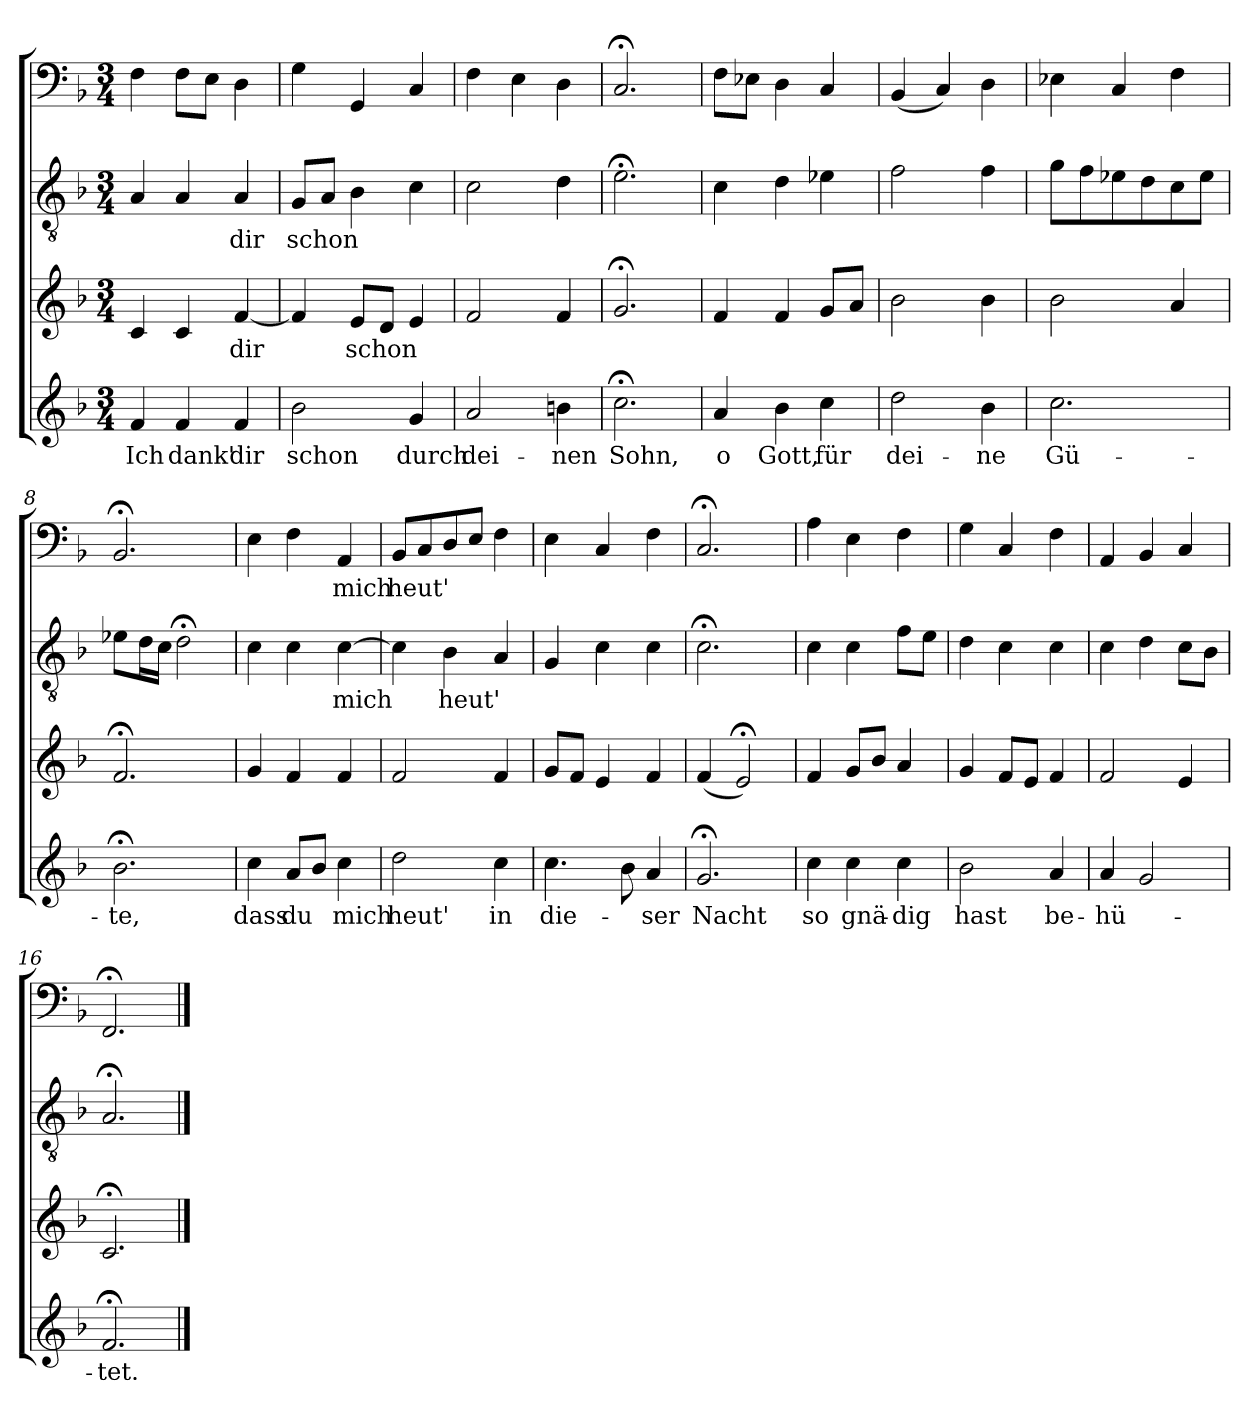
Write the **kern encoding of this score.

**kern	**text	**kern	**text	**kern	**text	**kern	**text
*part4	*part4	*part3	*part3	*part2	*part2	*part1	*part1
*staff4	*staff4	*staff3	*staff3	*staff2	*staff2	*staff1	*staff1
*clefG2	*	*clefG2	*	*clefGv2	*	*clefF4	*
*k[b-]	*	*k[b-]	*	*k[b-]	*	*k[b-]	*
*F:	*	*F:	*	*F:	*	*F:	*
*M3/4	*	*M3/4	*	*M3/4	*	*M3/4	*
=1	=1	=1	=1	=1	=1	=1	=1
4f/	Ich	4c/	.	4A/	.	4F\	.
4f/	dank'	4c/	.	4A/	.	8F\L	.
.	.	.	.	.	.	8E\J	.
4f/	dir	[4f/	dir	4A/	dir	4D\	.
=2	=2	=2	=2	=2	=2	=2	=2
2b-\	schon	4f/]	.	8G/L	schon	4G\	.
.	.	.	.	8A/J	.	.	.
.	.	8e/L	schon	4B-\	.	4GG/	.
.	.	8d/J	.	.	.	.	.
4g/	durch	4e/	.	4c\	.	4C/	.
=3	=3	=3	=3	=3	=3	=3	=3
2a/	dei-	2f/	.	2c\	.	4F\	.
.	.	.	.	.	.	4E\	.
4bn\	-nen	4f/	.	4d\	.	4D\	.
=4	=4	=4	=4	=4	=4	=4	=4
2.cc;<\	Sohn,	2.g;</	.	2.e;<\	.	2.C;</	.
=5	=5	=5	=5	=5	=5	=5	=5
4a/	o	4f/	.	4c\	.	8F\L	.
.	.	.	.	.	.	8E-X\J	.
4b-\	Gott,	4f/	.	4d\	.	4D\	.
4cc\	für	8g/L	.	4e-X\	.	4C/	.
.	.	8a/J	.	.	.	.	.
=6	=6	=6	=6	=6	=6	=6	=6
2dd\	dei-	2b-\	.	2f\	.	(4BB-/	.
.	.	.	.	.	.	4C/)	.
4b-\	-ne	4b-\	.	4f\	.	4D\	.
=7	=7	=7	=7	=7	=7	=7	=7
2.cc\	Gü-	2b-\	.	8g\L	.	4E-X\	.
.	.	.	.	8f\	.	.	.
.	.	.	.	8e-X\	.	4C/	.
.	.	.	.	8d\	.	.	.
.	.	4a/	.	8c\	.	4F\	.
.	.	.	.	8e-\J	.	.	.
=8	=8	=8	=8	=8	=8	=8	=8
2.b-;<\	-te,	2.f;</	.	8e-X\L	.	2.BB-;</	.
.	.	.	.	16d\L	.	.	.
.	.	.	.	16c\JJ	.	.	.
.	.	.	.	2d;<\	.	.	.
=9	=9	=9	=9	=9	=9	=9	=9
4cc\	dass	4g/	.	4c\	.	4E\	.
8a/L	du	4f/	.	4c\	.	4F\	.
8b-/J	.	.	.	.	.	.	.
4cc\	mich	4f/	.	[4c\	mich	4AA/	mich
=10	=10	=10	=10	=10	=10	=10	=10
2dd\	heut'	2f/	.	4c\]	.	8BB-/L	heut'
.	.	.	.	.	.	8C/	.
.	.	.	.	4B-\	heut'	8D/	.
.	.	.	.	.	.	8E/J	.
4cc\	in	4f/	.	4A/	.	4F\	.
=11	=11	=11	=11	=11	=11	=11	=11
4.cc\	die-	8g/L	.	4G/	.	4E\	.
.	.	8f/J	.	.	.	.	.
.	.	4e/	.	4c\	.	4C/	.
8b-\	.	.	.	.	.	.	.
4a/	-ser	4f/	.	4c\	.	4F\	.
=12	=12	=12	=12	=12	=12	=12	=12
2.g;</	Nacht	(4f/	.	2.c;<\	.	2.C;</	.
.	.	2e;</)	.	.	.	.	.
=13	=13	=13	=13	=13	=13	=13	=13
4cc\	so	4f/	.	4c\	.	4A\	.
4cc\	gnä-	8g/L	.	4c\	.	4E\	.
.	.	8b-/J	.	.	.	.	.
4cc\	-dig	4a/	.	8f\L	.	4F\	.
.	.	.	.	8e\J	.	.	.
=14	=14	=14	=14	=14	=14	=14	=14
2b-\	hast	4g/	.	4d\	.	4G\	.
.	.	8f/L	.	4c\	.	4C/	.
.	.	8e/J	.	.	.	.	.
4a/	be-	4f/	.	4c\	.	4F\	.
=15	=15	=15	=15	=15	=15	=15	=15
4a/	-hü-	2f/	.	4c\	.	4AA/	.
2g/	.	.	.	4d\	.	4BB-/	.
.	.	4e/	.	8c\L	.	4C/	.
.	.	.	.	8B-\J	.	.	.
=16	=16	=16	=16	=16	=16	=16	=16
2.f;</	-tet.	2.c;</	.	2.A;</	.	2.FF;</	.
==	==	==	==	==	==	==	==
*-	*-	*-	*-	*-	*-	*-	*-
